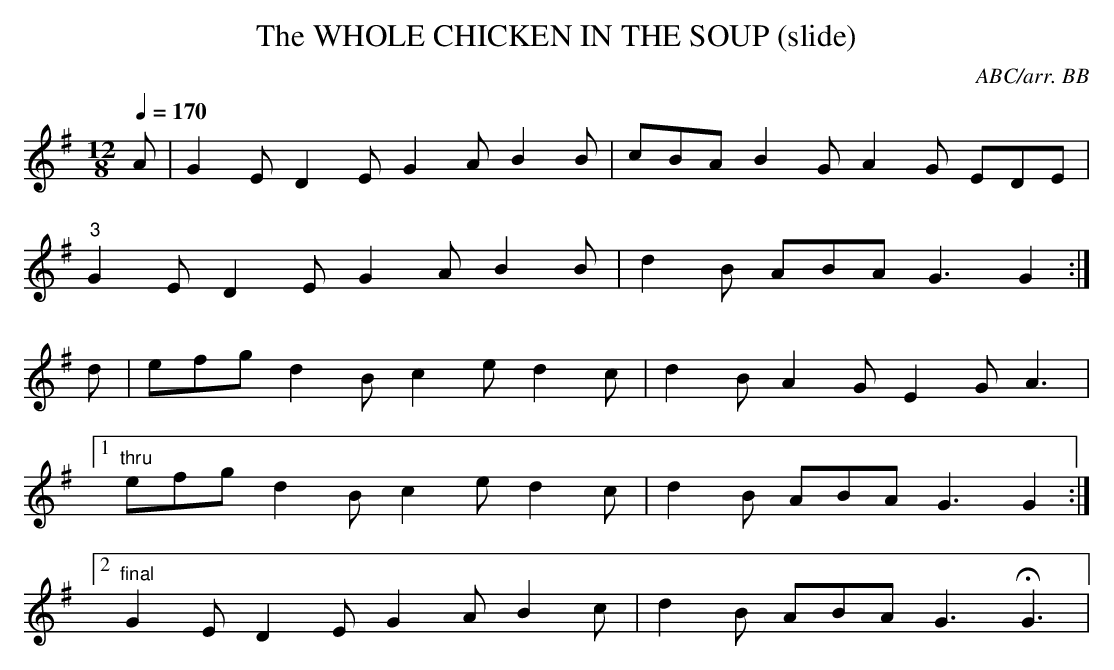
X:1
T:WHOLE CHICKEN IN THE SOUP (slide), The
C:ABC/arr. BB
Breathnach by Denis Murphy). The translation from Irish
isn\'92t exact (\'93is an\'94 would mean \'93and the\'94, not \'93in the\'94)
This is as good a place as any to mention other confusions
among tunes with \'93Hens\'94 or \'93Chickens\'94 in the title (e.g.,
\'93The Hen and Her Brood\'94, \'93Hen and Her Broth [?]\'94
\'93Anraith\'94 above definitely means \'93soup\'94 while \'93br\'f3d\'94 is
\'93brood\'94, i.e. lots of little chicks. Probably a bad
back-translation somewhere. . .
Q:1/4=170
L:1/8
M:12/8
K:G
A|G2E D2E G2A B2B|cBA B2G A2G EDE|
"3"G2E D2E G2A B2B|d2B ABA G3 G2:|
d|efg d2B c2e d2c|d2B A2G E2G A3|
[1 "thru" efg d2B c2e d2c|d2B ABA G3 G2 :|
[2 "final" G2E D2E G2A B2c|d2B ABA G3 HG3|
